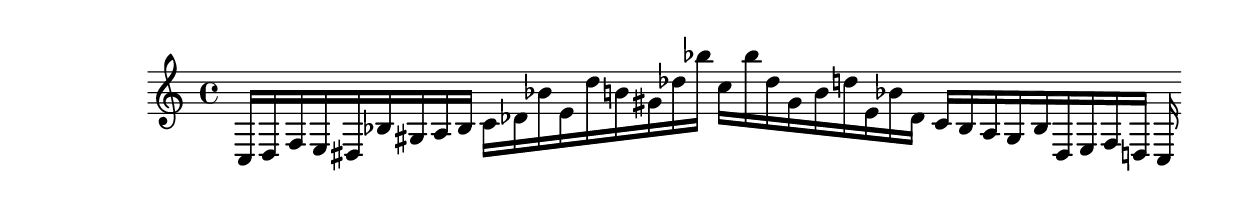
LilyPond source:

% z vector: tensor([[-0.7237,  0.9627, -0.3563, -0.7447, -3.1227,  0.9067, -0.3265, -1.8276, 0.0270,  1.5497,  0.9219,  0.5735]])
\new PianoStaff <<
\cadenzaOn
\new Staff = "right" {
\clef treble
    c16 [ d f e dis bes gis a bes ]
    c' [ des' bes' e' d'' b' gis' des'' bes'' ]
    c'' [ bes'' des'' gis' b' d'' e' bes' des' ]
    c' [ bes a gis bes dis e f d ]
    c
}
>>
